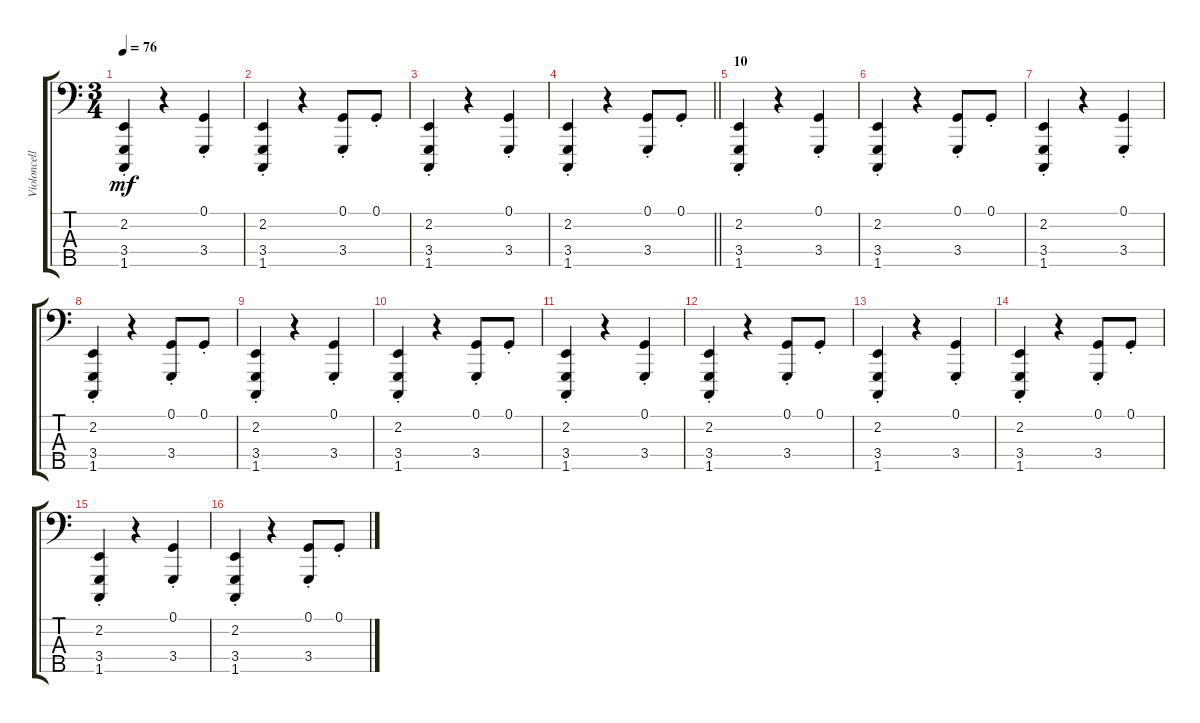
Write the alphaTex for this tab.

\track ("Violoncelles" "Violoncell") {instrument cello}
\staff {score tabs}
\tuning (G2 D2 A1 E1 B0) {hide}
\ts (3 4)
\tempo 76
\clef f4
\ks c
(2.2{st} 3.4{st} 1.5{st}).4{dy mf} r.4 (0.1{st} 3.4{st}).4 |
(2.2{st} 3.4{st} 1.5{st}).4 r.4 (0.1{st} 3.4{st}).8 0.1{st}.8 |
(2.2{st} 3.4{st} 1.5{st}).4 r.4 (0.1{st} 3.4{st}).4 |
\barLineRight lightlight
(2.2{st} 3.4{st} 1.5{st}).4 r.4 (0.1{st} 3.4{st}).8 0.1{st}.8 |
\section ("" "10")
(2.2{st} 3.4{st} 1.5{st}).4 r.4 (0.1{st} 3.4{st}).4 |
(2.2{st} 3.4{st} 1.5{st}).4 r.4 (0.1{st} 3.4{st}).8 0.1{st}.8 |
(2.2{st} 3.4{st} 1.5{st}).4 r.4 (0.1{st} 3.4{st}).4 |
(2.2{st} 3.4{st} 1.5{st}).4 r.4 (0.1{st} 3.4{st}).8 0.1{st}.8 |
(2.2{st} 3.4{st} 1.5{st}).4 r.4 (0.1{st} 3.4{st}).4 |
(2.2{st} 3.4{st} 1.5{st}).4 r.4 (0.1{st} 3.4{st}).8 0.1{st}.8 |
(2.2{st} 3.4{st} 1.5{st}).4 r.4 (0.1{st} 3.4{st}).4 |
(2.2{st} 3.4{st} 1.5{st}).4 r.4 (0.1{st} 3.4{st}).8 0.1{st}.8 |
(2.2{st} 3.4{st} 1.5{st}).4 r.4 (0.1{st} 3.4{st}).4 |
(2.2{st} 3.4{st} 1.5{st}).4 r.4 (0.1{st} 3.4{st}).8 0.1{st}.8 |
(2.2{st} 3.4{st} 1.5{st}).4 r.4 (0.1{st} 3.4{st}).4 |
(2.2{st} 3.4{st} 1.5{st}).4 r.4 (0.1{st} 3.4{st}).8 0.1{st}.8
